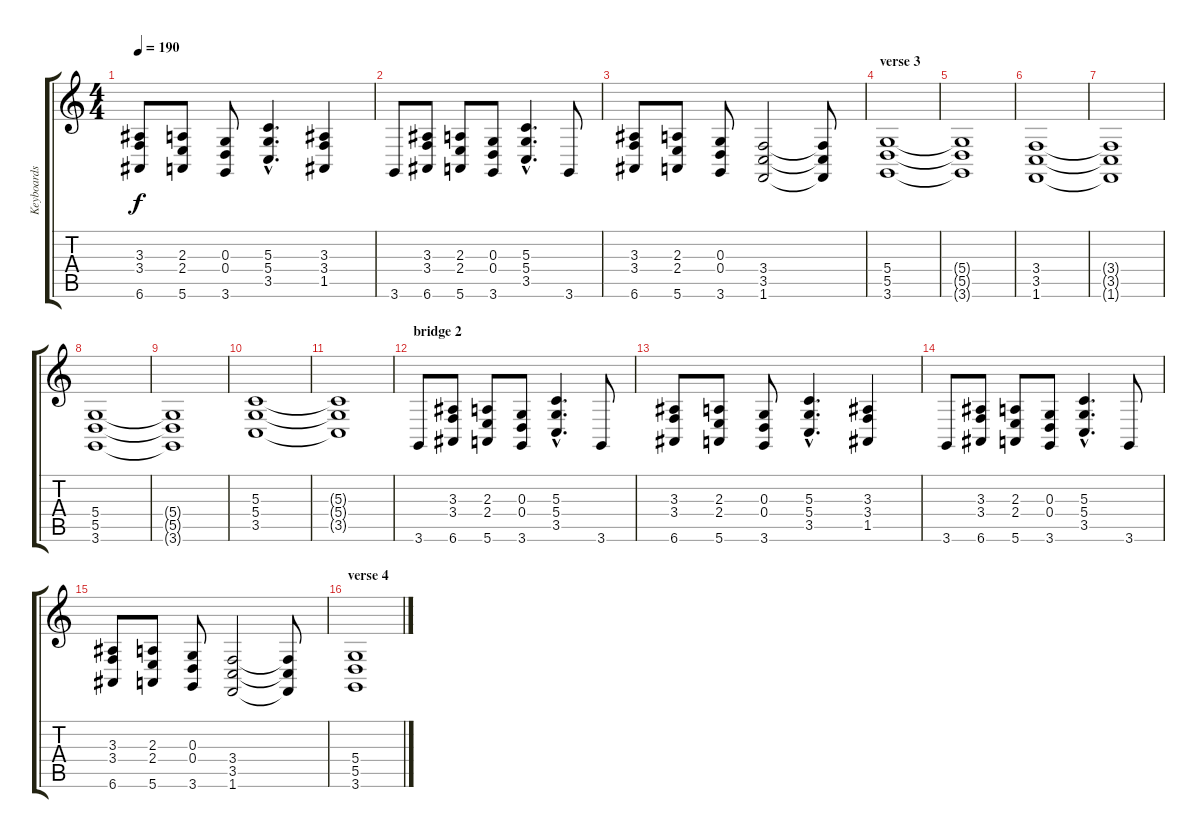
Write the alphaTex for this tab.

\track ("Keyboards and Synths (Lord)" "Keyboards ") {instrument drawbarorgan}
\staff {score tabs}
\tuning (E4 B3 G3 D3 A2 E2) {hide}
\ts (4 4)
\tempo 190
\clef g2
\ks c
(3.3 3.4 6.6).8{dy f} (2.3 2.4 5.6).8 (0.3 0.4 3.6).8 (5.3{hac} 5.4{hac} 3.5{hac}).4{d} (3.3 3.4 1.5).4 |
3.6.8 (3.3 3.4 6.6).8 (2.3 2.4 5.6).8 (0.3 0.4 3.6).8 (5.3{hac} 5.4{hac} 3.5{hac}).4{d} 3.6.8 |
(3.3 3.4 6.6).8 (2.3 2.4 5.6).8 (0.3 0.4 3.6).8 (3.4 3.5 1.6).2 (3.4{t} 3.5{t} 1.6{t}).8 |
\section ("" "verse 3")
(5.4 5.5 3.6).1 |
(5.4{t} 5.5{t} 3.6{t}).1 |
(3.4 3.5 1.6).1 |
(3.4{t} 3.5{t} 1.6{t}).1 |
(5.4 5.5 3.6).1 |
(5.4{t} 5.5{t} 3.6{t}).1 |
(5.3 5.4 3.5).1 |
(5.3{t} 5.4{t} 3.5{t}).1 |
\section ("" "bridge 2")
3.6.8 (3.3 3.4 6.6).8 (2.3 2.4 5.6).8 (0.3 0.4 3.6).8 (5.3{hac} 5.4{hac} 3.5{hac}).4{d} 3.6.8 |
(3.3 3.4 6.6).8 (2.3 2.4 5.6).8 (0.3 0.4 3.6).8 (5.3{hac} 5.4{hac} 3.5{hac}).4{d} (3.3 3.4 1.5).4 |
3.6.8 (3.3 3.4 6.6).8 (2.3 2.4 5.6).8 (0.3 0.4 3.6).8 (5.3{hac} 5.4{hac} 3.5{hac}).4{d} 3.6.8 |
(3.3 3.4 6.6).8 (2.3 2.4 5.6).8 (0.3 0.4 3.6).8 (3.4 3.5 1.6).2 (3.4{t} 3.5{t} 1.6{t}).8 |
\section ("" "verse 4")
(5.4 5.5 3.6).1
